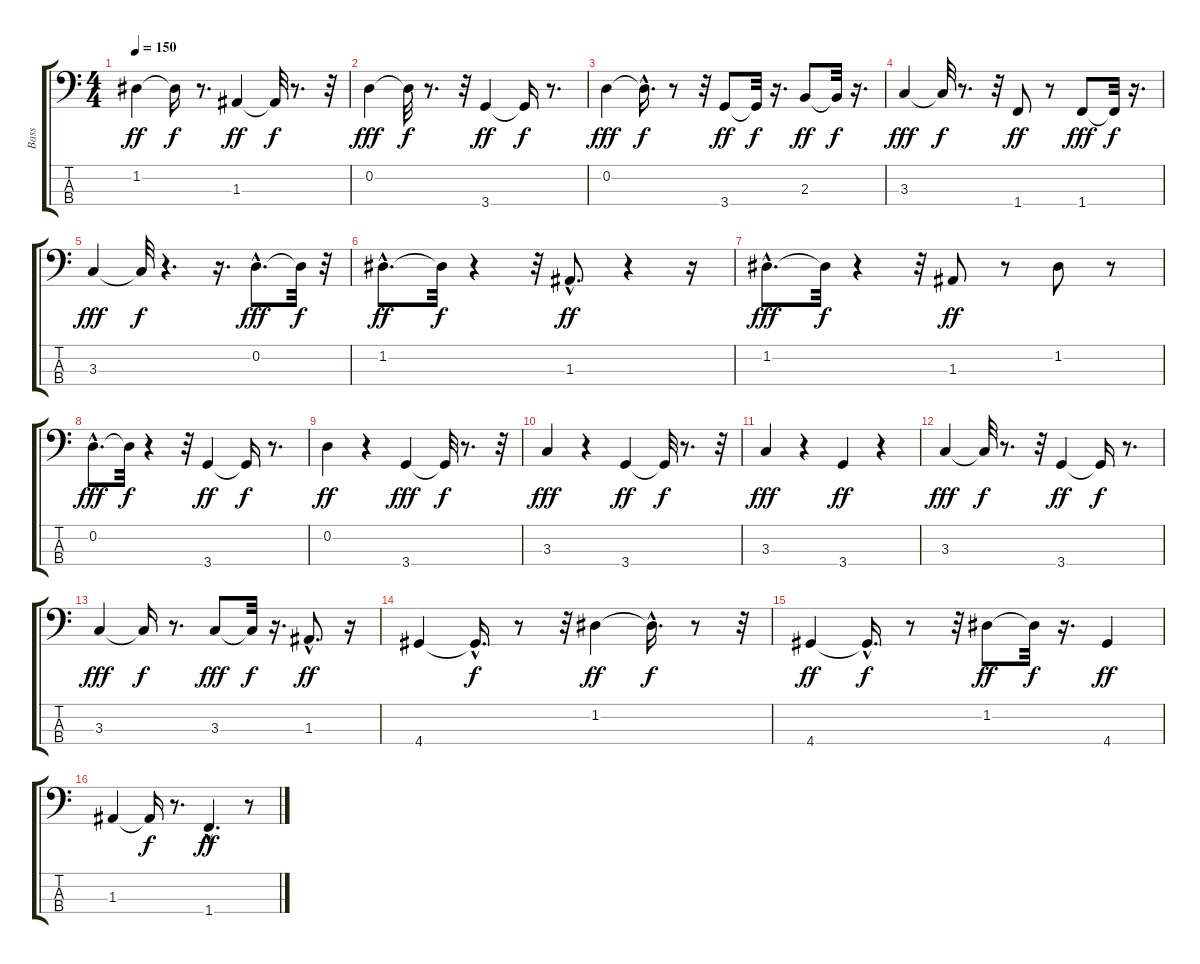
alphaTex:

\track ("Bass" "Bass") {instrument electricbassfinger}
\staff {score tabs}
\tuning (G2 D2 A1 E1) {hide}
\ts (4 4)
\tempo 150
\clef f4
\ks c
1.2.4{dy ff} 1.2{t}.16{dy f} r.8{d} 1.3.4{dy ff} 1.3{t}.32{dy f} r.8{d} r.32 |
0.2.4{dy fff} 0.2{t}.32{dy f} r.8{d} r.32 3.4.4{dy ff} 3.4{t}.16{dy f} r.8{d} |
0.2.4{dy fff} 0.2{hac t}.16{d dy f} r.8 r.32 3.4.8{dy ff} 3.4{t}.32{dy f} r.16{d} 2.3.8{dy ff} 2.3{t}.32{dy f} r.16{d} |
3.3.4{dy fff} 3.3{t}.32{dy f} r.8{d} r.32 1.4.8{dy ff} r.8 1.4.8{dy fff} 1.4{t}.32{dy f} r.16{d} |
3.3.4{dy fff} 3.3{t}.32{dy f} r.4{d} r.16{d} 0.2{hac}.8{d dy fff} 0.2{t}.32{dy f} r.32 |
1.2{hac}.8{d dy ff} 1.2{t}.32{dy f} r.4 r.32 1.3{hac}.8{d dy ff} r.4 r.16 |
1.2{hac}.8{d dy fff} 1.2{t}.32{dy f} r.4 r.32 1.3.8{dy ff} r.8 1.2.8 r.8 |
0.2{hac}.8{d dy fff} 0.2{t}.32{dy f} r.4 r.32 3.4.4{dy ff} 3.4{t}.16{dy f} r.8{d} |
0.2.4{dy ff} r.4 3.4.4{dy fff} 3.4{t}.32{dy f} r.8{d} r.32 |
3.3.4{dy fff} r.4 3.4.4{dy ff} 3.4{t}.32{dy f} r.8{d} r.32 |
3.3.4{dy fff} r.4 3.4.4{dy ff} r.4 |
3.3.4{dy fff} 3.3{t}.32{dy f} r.8{d} r.32 3.4.4{dy ff} 3.4{t}.16{dy f} r.8{d} |
3.3.4{dy fff} 3.3{t}.16{dy f} r.8{d} 3.3.8{dy fff} 3.3{t}.32{dy f} r.16{d} 1.3{hac}.8{d dy ff} r.16 |
4.4.4 4.4{hac t}.16{d dy f} r.8 r.32 1.2.4{dy ff} 1.2{hac t}.16{d dy f} r.8 r.32 |
4.4.4{dy ff} 4.4{hac t}.16{d dy f} r.8 r.32 1.2.8{dy ff} 1.2{t}.32{dy f} r.16{d} 4.4.4{dy ff} |
1.3.4 1.3{t}.16{dy f} r.8{d} 1.4{hac}.4{d dy ff} r.8
